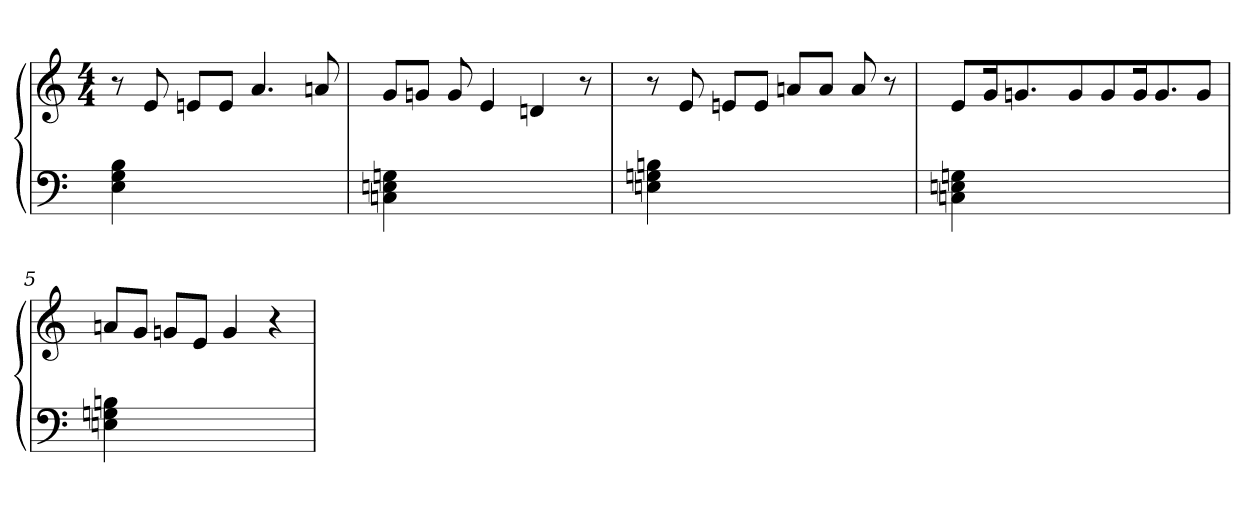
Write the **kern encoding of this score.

**kern	**kern
*part2	*part1
*staff2	*staff1
*	*M4/4
=1	=1
4E 4G 4B	8r
.	8e
2.ryy	8enL
.	8eJ
.	4.a
.	8an
=2	=2
4Cn 4En 4Gn	8gL
.	8gnJ
2.ryy	8g
.	4e
.	4dn
.	8r
=3	=3
4En 4Gn 4Bn	8r
.	8e
2.ryy	8enL
.	8eJ
.	8anL
.	8aJ
.	8a
.	8r
=4	=4
4Cn 4En 4Gn	8eL
.	16gK
.	8.gnJ
2.ryy	.
.	8gL
.	8g
.	16gK
.	8.gJ
.	8gJ
=5	=5
4En 4Gn 4Bn	8anL
.	8gJ
2.ryy	8gnL
.	8eJ
.	4g
.	4r
=	=
*-	*-
